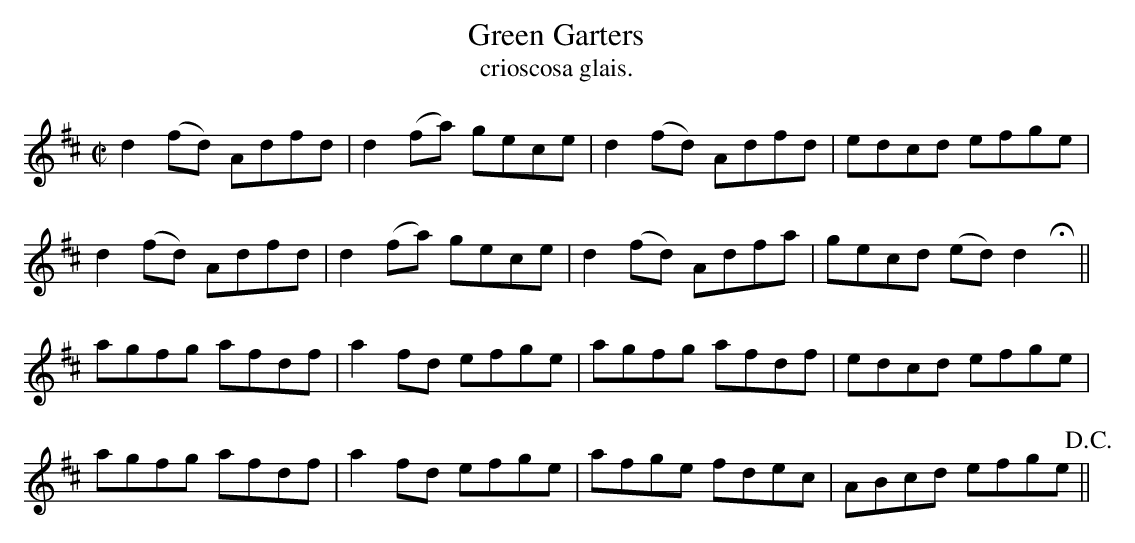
X:1
T: Green Garters
T: crioscosa glais.
M: C|
L: 1/8
K: D
d2 (fd) Adfd|d2 (fa) gece|d2 (fd) Adfd|edcd efge|
d2 (fd) Adfd|d2 (fa) gece|d2 (fd) Adfa|gecd (ed) d2 Hx||
agfg afdf|a2 fd efge|agfg afdf|edcd efge|
agfg afdf|a2 fd efge|afge fdec|ABcd efge !D.C.!||
